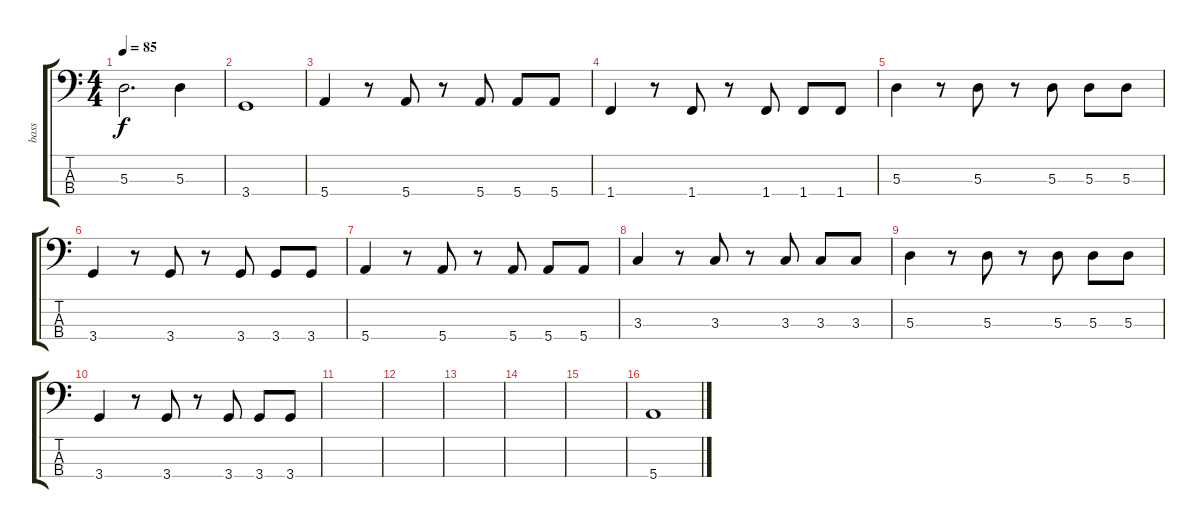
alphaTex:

\track ("bass" "bass") {instrument electricbassfinger}
\staff {score tabs}
\tuning (G2 D2 A1 E1) {hide}
\ts (4 4)
\tempo 85
\clef f4
\ks c
5.3.2{d dy f} 5.3.4 |
3.4.1 |
5.4.4 r.8 5.4.8 r.8 5.4.8 5.4.8 5.4.8 |
1.4.4 r.8 1.4.8 r.8 1.4.8 1.4.8 1.4.8 |
5.3.4 r.8 5.3.8 r.8 5.3.8 5.3.8 5.3.8 |
3.4.4 r.8 3.4.8 r.8 3.4.8 3.4.8 3.4.8 |
5.4.4 r.8 5.4.8 r.8 5.4.8 5.4.8 5.4.8 |
3.3.4 r.8 3.3.8 r.8 3.3.8 3.3.8 3.3.8 |
5.3.4 r.8 5.3.8 r.8 5.3.8 5.3.8 5.3.8 |
3.4.4 r.8 3.4.8 r.8 3.4.8 3.4.8 3.4.8 |
|
|
|
|
|
5.4.1
